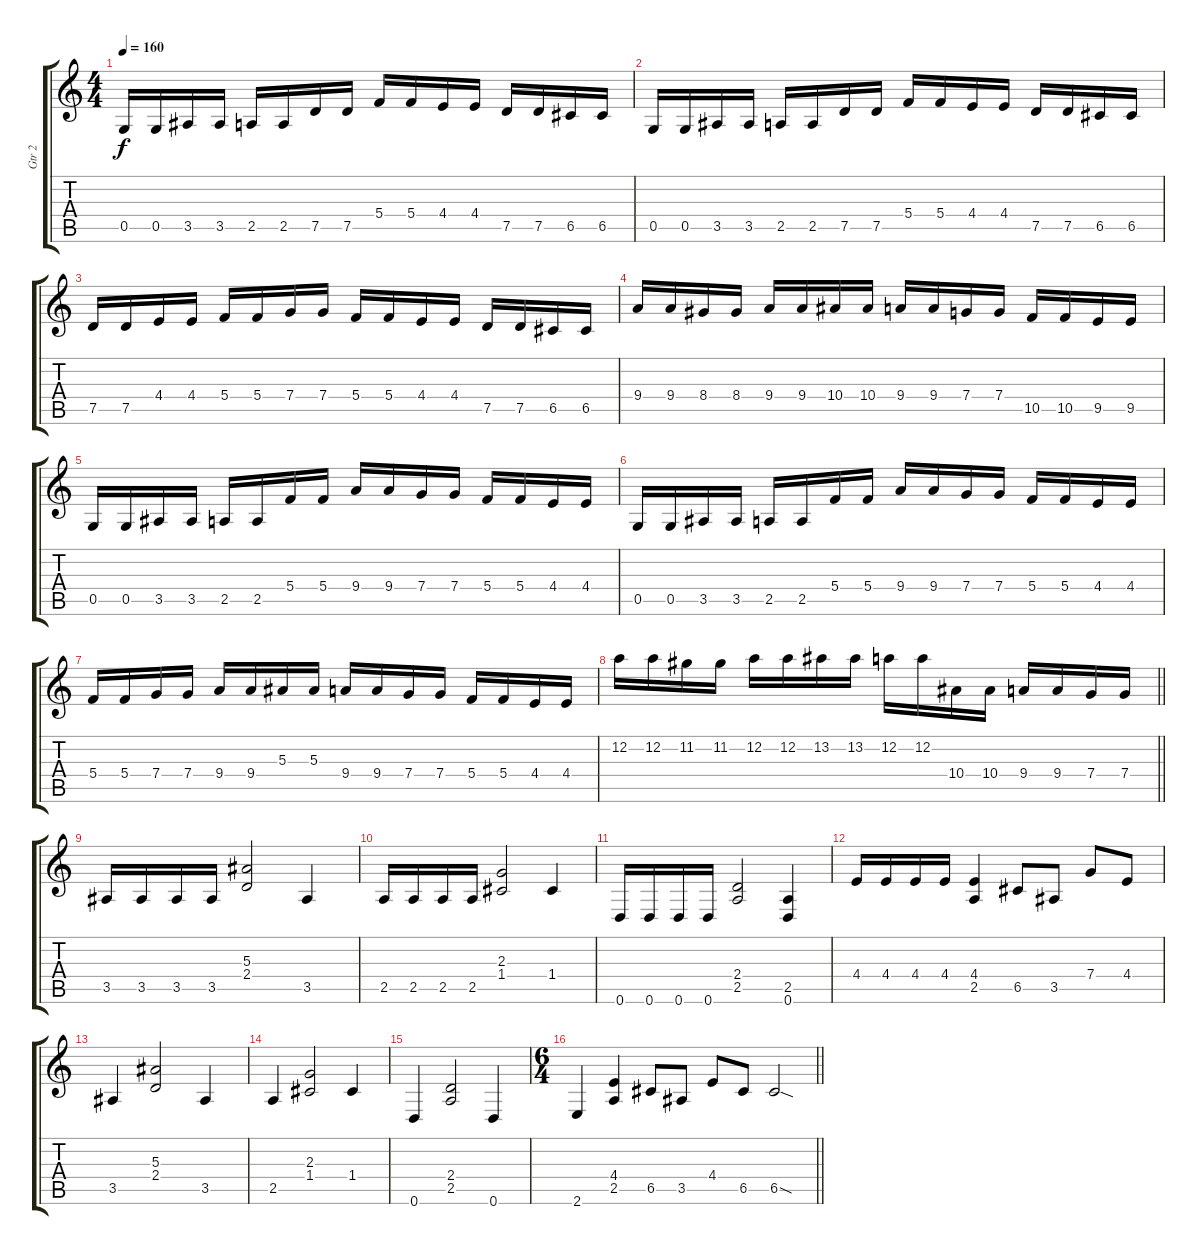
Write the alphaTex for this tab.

\track ("Gtr 2" "Gtr 2") {instrument overdrivenguitar}
\staff {score tabs}
\tuning (D4 A3 F3 C3 G2 D2) {hide}
\ts (4 4)
\tempo 160
\clef g2
\ks c
0.5.16{dy f} 0.5.16 3.5.16 3.5.16 2.5.16 2.5.16 7.5.16 7.5.16 5.4.16 5.4.16 4.4.16 4.4.16 7.5.16 7.5.16 6.5.16 6.5.16 |
0.5.16 0.5.16 3.5.16 3.5.16 2.5.16 2.5.16 7.5.16 7.5.16 5.4.16 5.4.16 4.4.16 4.4.16 7.5.16 7.5.16 6.5.16 6.5.16 |
7.5.16 7.5.16 4.4.16 4.4.16 5.4.16 5.4.16 7.4.16 7.4.16 5.4.16 5.4.16 4.4.16 4.4.16 7.5.16 7.5.16 6.5.16 6.5.16 |
9.4.16 9.4.16 8.4.16 8.4.16 9.4.16 9.4.16 10.4.16 10.4.16 9.4.16 9.4.16 7.4.16 7.4.16 10.5.16 10.5.16 9.5.16 9.5.16 |
0.5.16 0.5.16 3.5.16 3.5.16 2.5.16 2.5.16 5.4.16 5.4.16 9.4.16 9.4.16 7.4.16 7.4.16 5.4.16 5.4.16 4.4.16 4.4.16 |
0.5.16 0.5.16 3.5.16 3.5.16 2.5.16 2.5.16 5.4.16 5.4.16 9.4.16 9.4.16 7.4.16 7.4.16 5.4.16 5.4.16 4.4.16 4.4.16 |
5.4.16 5.4.16 7.4.16 7.4.16 9.4.16 9.4.16 5.3.16 5.3.16 9.4.16 9.4.16 7.4.16 7.4.16 5.4.16 5.4.16 4.4.16 4.4.16 |
\barLineRight lightlight
12.2.16 12.2.16 11.2.16 11.2.16 12.2.16 12.2.16 13.2.16 13.2.16 12.2.16 12.2.16 10.4.16 10.4.16 9.4.16 9.4.16 7.4.16 7.4.16 |
3.5.16 3.5.16 3.5.16 3.5.16 (5.3 2.4).2 3.5.4 |
2.5.16 2.5.16 2.5.16 2.5.16 (2.3 1.4).2 1.4.4 |
0.6.16 0.6.16 0.6.16 0.6.16 (2.4 2.5).2 (2.5 0.6).4 |
4.4.16 4.4.16 4.4.16 4.4.16 (4.4 2.5).4 6.5.8 3.5.8 7.4.8 4.4.8 |
3.5.4 (5.3 2.4).2 3.5.4 |
2.5.4 (2.3 1.4).2 1.4.4 |
0.6.4 (2.4 2.5).2 0.6.4 |
\ts (6 4)
\barLineRight lightlight
2.6.4 (4.4 2.5).4 6.5.8 3.5.8 4.4.8 6.5.8 6.5{sod}.2
